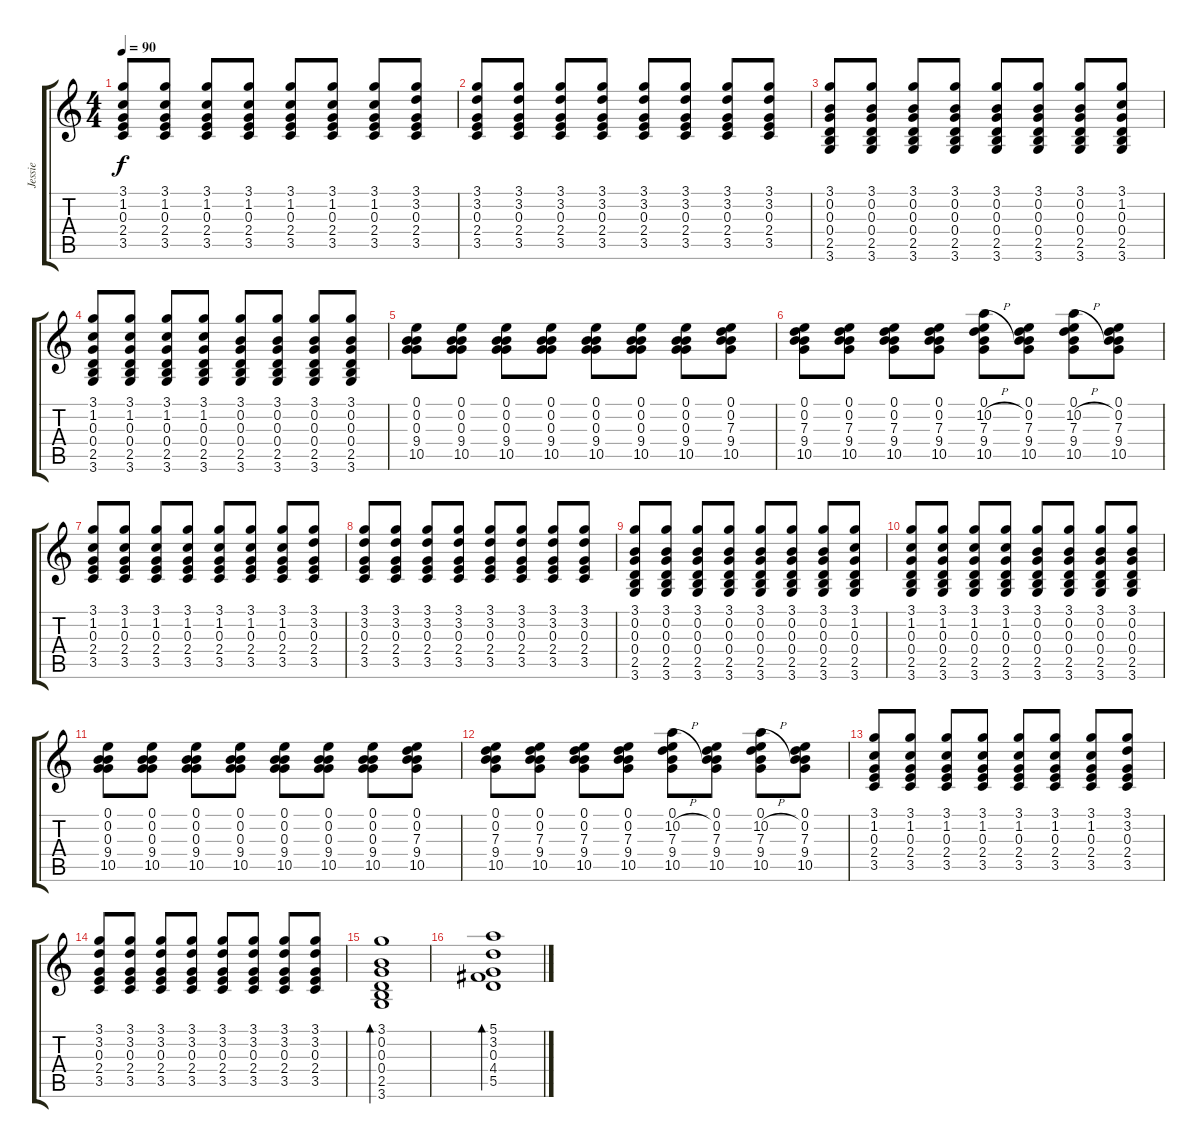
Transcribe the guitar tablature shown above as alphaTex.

\track ("Jessie" "Jessie") {instrument acousticguitarsteel}
\staff {score tabs}
\tuning (E4 B3 G3 D3 A2 E2) {hide}
\ts (4 4)
\tempo 90
\clef g2
\ks c
(3.1 1.2 0.3 2.4 3.5).8{dy f} (3.1 1.2 0.3 2.4 3.5).8 (3.1 1.2 0.3 2.4 3.5).8 (3.1 1.2 0.3 2.4 3.5).8 (3.1 1.2 0.3 2.4 3.5).8 (3.1 1.2 0.3 2.4 3.5).8 (3.1 1.2 0.3 2.4 3.5).8 (3.1 3.2 0.3 2.4 3.5).8 |
(3.1 3.2 0.3 2.4 3.5).8 (3.1 3.2 0.3 2.4 3.5).8 (3.1 3.2 0.3 2.4 3.5).8 (3.1 3.2 0.3 2.4 3.5).8 (3.1 3.2 0.3 2.4 3.5).8 (3.1 3.2 0.3 2.4 3.5).8 (3.1 3.2 0.3 2.4 3.5).8 (3.1 3.2 0.3 2.4 3.5).8 |
(3.1 0.2 0.3 0.4 2.5 3.6).8 (3.1 0.2 0.3 0.4 2.5 3.6).8 (3.1 0.2 0.3 0.4 2.5 3.6).8 (3.1 0.2 0.3 0.4 2.5 3.6).8 (3.1 0.2 0.3 0.4 2.5 3.6).8 (3.1 0.2 0.3 0.4 2.5 3.6).8 (3.1 0.2 0.3 0.4 2.5 3.6).8 (3.1 1.2 0.3 0.4 2.5 3.6).8 |
(3.1 1.2 0.3 0.4 2.5 3.6).8 (3.1 1.2 0.3 0.4 2.5 3.6).8 (3.1 1.2 0.3 0.4 2.5 3.6).8 (3.1 1.2 0.3 0.4 2.5 3.6).8 (3.1 0.2 0.3 0.4 2.5 3.6).8 (3.1 0.2 0.3 0.4 2.5 3.6).8 (3.1 0.2 0.3 0.4 2.5 3.6).8 (3.1 0.2 0.3 0.4 2.5 3.6).8 |
(0.1 0.2 0.3 9.4 10.5).8 (0.1 0.2 0.3 9.4 10.5).8 (0.1 0.2 0.3 9.4 10.5).8 (0.1 0.2 0.3 9.4 10.5).8 (0.1 0.2 0.3 9.4 10.5).8 (0.1 0.2 0.3 9.4 10.5).8 (0.1 0.2 0.3 9.4 10.5).8 (0.1 0.2 7.3 9.4 10.5).8 |
(0.1 0.2 7.3 9.4 10.5).8 (0.1 0.2 7.3 9.4 10.5).8 (0.1 0.2 7.3 9.4 10.5).8 (0.1 0.2 7.3 9.4 10.5).8 (0.1 10.2{h} 7.3 9.4 10.5).8 (0.1 0.2 7.3 9.4 10.5).8 (0.1 10.2{h} 7.3 9.4 10.5).8 (0.1 0.2 7.3 9.4 10.5).8 |
(3.1 1.2 0.3 2.4 3.5).8 (3.1 1.2 0.3 2.4 3.5).8 (3.1 1.2 0.3 2.4 3.5).8 (3.1 1.2 0.3 2.4 3.5).8 (3.1 1.2 0.3 2.4 3.5).8 (3.1 1.2 0.3 2.4 3.5).8 (3.1 1.2 0.3 2.4 3.5).8 (3.1 3.2 0.3 2.4 3.5).8 |
(3.1 3.2 0.3 2.4 3.5).8 (3.1 3.2 0.3 2.4 3.5).8 (3.1 3.2 0.3 2.4 3.5).8 (3.1 3.2 0.3 2.4 3.5).8 (3.1 3.2 0.3 2.4 3.5).8 (3.1 3.2 0.3 2.4 3.5).8 (3.1 3.2 0.3 2.4 3.5).8 (3.1 3.2 0.3 2.4 3.5).8 |
(3.1 0.2 0.3 0.4 2.5 3.6).8 (3.1 0.2 0.3 0.4 2.5 3.6).8 (3.1 0.2 0.3 0.4 2.5 3.6).8 (3.1 0.2 0.3 0.4 2.5 3.6).8 (3.1 0.2 0.3 0.4 2.5 3.6).8 (3.1 0.2 0.3 0.4 2.5 3.6).8 (3.1 0.2 0.3 0.4 2.5 3.6).8 (3.1 1.2 0.3 0.4 2.5 3.6).8 |
(3.1 1.2 0.3 0.4 2.5 3.6).8 (3.1 1.2 0.3 0.4 2.5 3.6).8 (3.1 1.2 0.3 0.4 2.5 3.6).8 (3.1 1.2 0.3 0.4 2.5 3.6).8 (3.1 0.2 0.3 0.4 2.5 3.6).8 (3.1 0.2 0.3 0.4 2.5 3.6).8 (3.1 0.2 0.3 0.4 2.5 3.6).8 (3.1 0.2 0.3 0.4 2.5 3.6).8 |
(0.1 0.2 0.3 9.4 10.5).8 (0.1 0.2 0.3 9.4 10.5).8 (0.1 0.2 0.3 9.4 10.5).8 (0.1 0.2 0.3 9.4 10.5).8 (0.1 0.2 0.3 9.4 10.5).8 (0.1 0.2 0.3 9.4 10.5).8 (0.1 0.2 0.3 9.4 10.5).8 (0.1 0.2 7.3 9.4 10.5).8 |
(0.1 0.2 7.3 9.4 10.5).8 (0.1 0.2 7.3 9.4 10.5).8 (0.1 0.2 7.3 9.4 10.5).8 (0.1 0.2 7.3 9.4 10.5).8 (0.1 10.2{h} 7.3 9.4 10.5).8 (0.1 0.2 7.3 9.4 10.5).8 (0.1 10.2{h} 7.3 9.4 10.5).8 (0.1 0.2 7.3 9.4 10.5).8 |
(3.1 1.2 0.3 2.4 3.5).8 (3.1 1.2 0.3 2.4 3.5).8 (3.1 1.2 0.3 2.4 3.5).8 (3.1 1.2 0.3 2.4 3.5).8 (3.1 1.2 0.3 2.4 3.5).8 (3.1 1.2 0.3 2.4 3.5).8 (3.1 1.2 0.3 2.4 3.5).8 (3.1 3.2 0.3 2.4 3.5).8 |
(3.1 3.2 0.3 2.4 3.5).8 (3.1 3.2 0.3 2.4 3.5).8 (3.1 3.2 0.3 2.4 3.5).8 (3.1 3.2 0.3 2.4 3.5).8 (3.1 3.2 0.3 2.4 3.5).8 (3.1 3.2 0.3 2.4 3.5).8 (3.1 3.2 0.3 2.4 3.5).8 (3.1 3.2 0.3 2.4 3.5).8 |
(3.1 0.2 0.3 0.4 2.5 3.6).1{bd 240} |
(5.1 3.2 0.3 4.4 5.5).1{bd 240}
